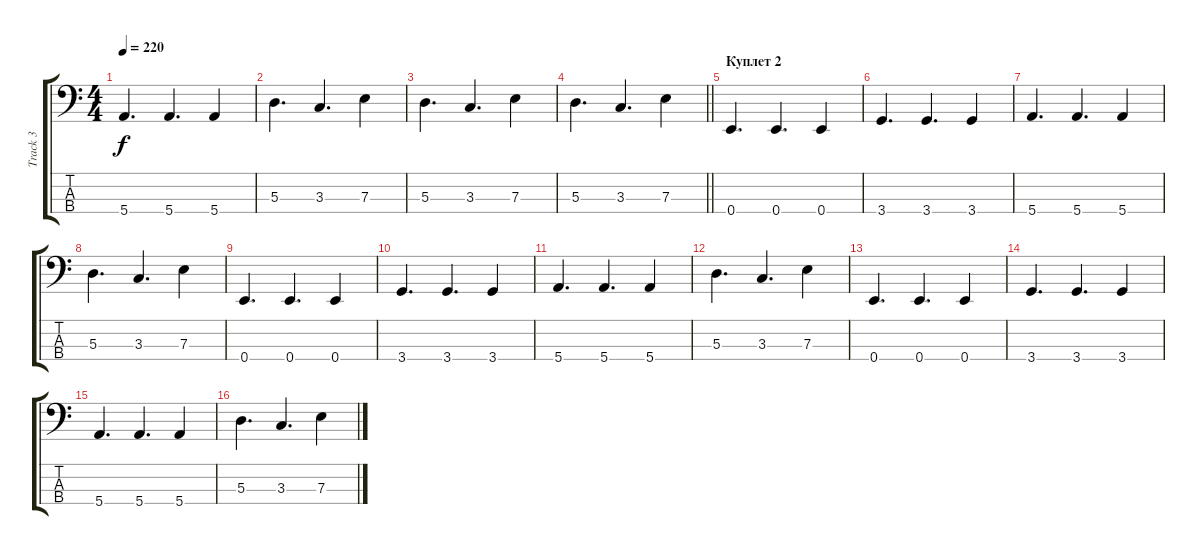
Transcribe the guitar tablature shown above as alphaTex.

\track ("Track 3" "Track 3") {instrument electricbasspick}
\staff {score tabs}
\tuning (G2 D2 A1 E1) {hide}
\ts (4 4)
\tempo 220
\clef f4
\ks c
5.4.4{d dy f} 5.4.4{d} 5.4.4 |
5.3.4{d} 3.3.4{d} 7.3.4 |
5.3.4{d} 3.3.4{d} 7.3.4 |
\barLineRight lightlight
5.3.4{d} 3.3.4{d} 7.3.4 |
\section ("" "Куплет 2")
0.4.4{d} 0.4.4{d} 0.4.4 |
3.4.4{d} 3.4.4{d} 3.4.4 |
5.4.4{d} 5.4.4{d} 5.4.4 |
5.3.4{d} 3.3.4{d} 7.3.4 |
0.4.4{d} 0.4.4{d} 0.4.4 |
3.4.4{d} 3.4.4{d} 3.4.4 |
5.4.4{d} 5.4.4{d} 5.4.4 |
5.3.4{d} 3.3.4{d} 7.3.4 |
0.4.4{d} 0.4.4{d} 0.4.4 |
3.4.4{d} 3.4.4{d} 3.4.4 |
5.4.4{d} 5.4.4{d} 5.4.4 |
5.3.4{d} 3.3.4{d} 7.3.4
